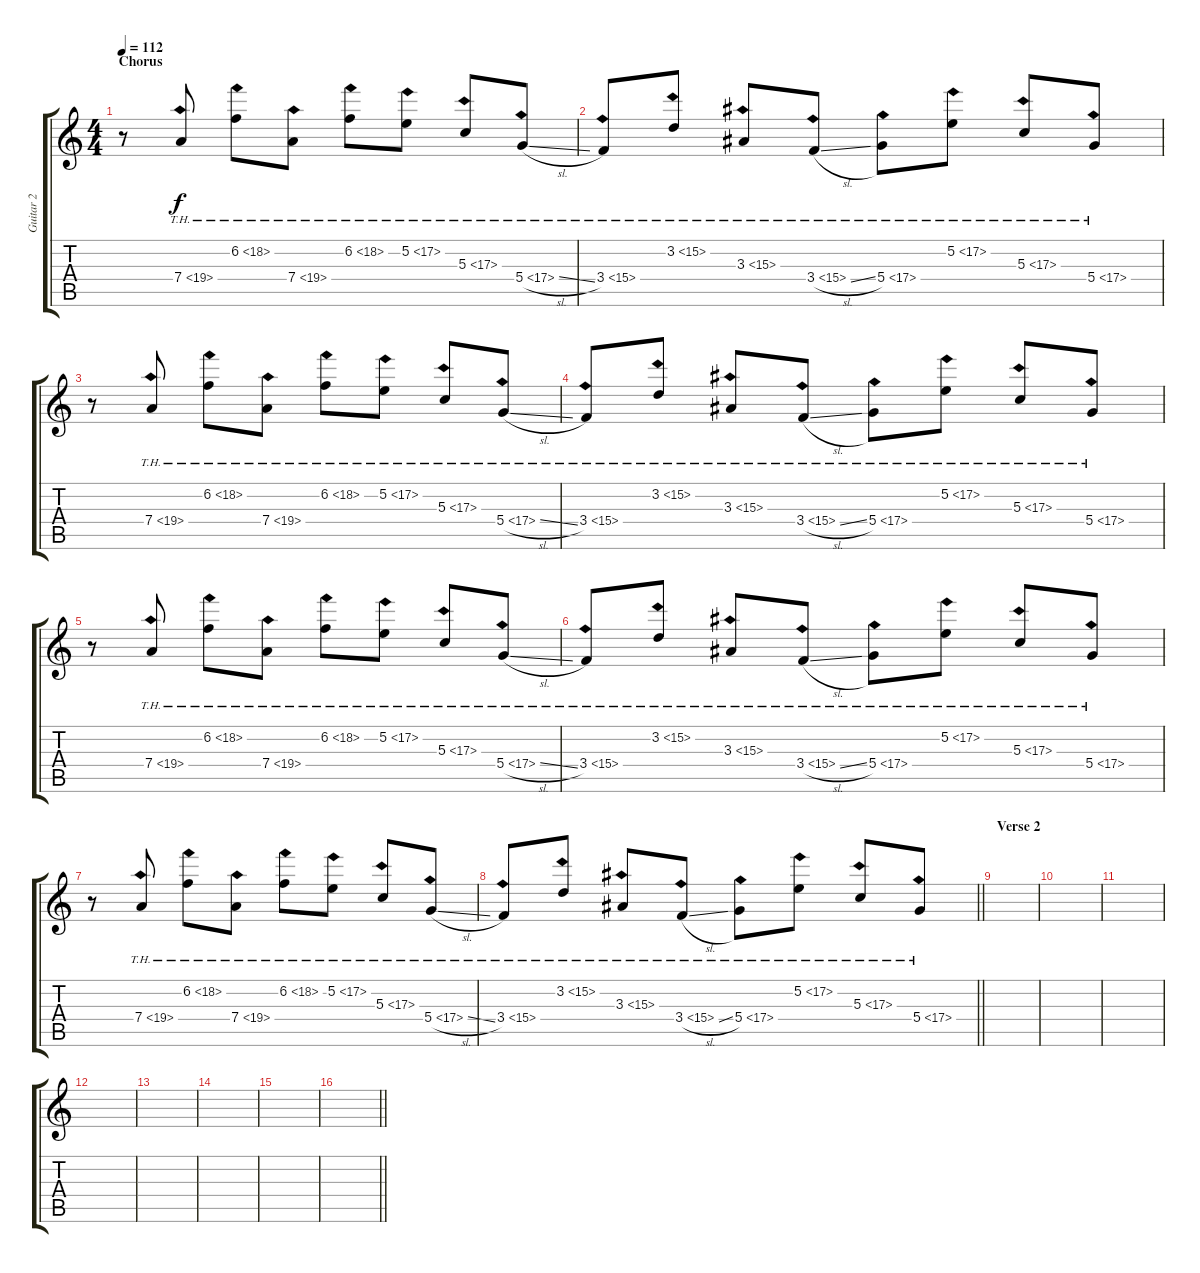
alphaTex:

\track ("Guitar 2" "Guitar 2") {instrument electricguitarmuted}
\staff {score tabs}
\tuning (E4 B3 G3 D3 A2 E2) {hide}
\ts (4 4)
\section ("" "Chorus")
\tempo 112
\clef g2
\ks c
r.8{dy f} 7.4{th 12}.8 6.2{th 12}.8 7.4{th 12}.8 6.2{th 12}.8 5.2{th 12}.8 5.3{th 12}.8 5.4{th 12 sl}.8 |
3.4{th 12}.8 3.2{th 12}.8 3.3{th 12}.8 3.4{th 12 sl}.8 5.4{th 12}.8 5.2{th 12}.8 5.3{th 12}.8 5.4{th 12}.8 |
r.8 7.4{th 12}.8 6.2{th 12}.8 7.4{th 12}.8 6.2{th 12}.8 5.2{th 12}.8 5.3{th 12}.8 5.4{th 12 sl}.8 |
3.4{th 12}.8 3.2{th 12}.8 3.3{th 12}.8 3.4{th 12 sl}.8 5.4{th 12}.8 5.2{th 12}.8 5.3{th 12}.8 5.4{th 12}.8 |
r.8 7.4{th 12}.8 6.2{th 12}.8 7.4{th 12}.8 6.2{th 12}.8 5.2{th 12}.8 5.3{th 12}.8 5.4{th 12 sl}.8 |
3.4{th 12}.8 3.2{th 12}.8 3.3{th 12}.8 3.4{th 12 sl}.8 5.4{th 12}.8 5.2{th 12}.8 5.3{th 12}.8 5.4{th 12}.8 |
r.8 7.4{th 12}.8 6.2{th 12}.8 7.4{th 12}.8 6.2{th 12}.8 5.2{th 12}.8 5.3{th 12}.8 5.4{th 12 sl}.8 |
\barLineRight lightlight
3.4{th 12}.8 3.2{th 12}.8 3.3{th 12}.8 3.4{th 12 sl}.8 5.4{th 12}.8 5.2{th 12}.8 5.3{th 12}.8 5.4{th 12}.8 |
\section ("" "Verse 2")
|
|
|
|
|
|
|
\barLineRight lightlight
